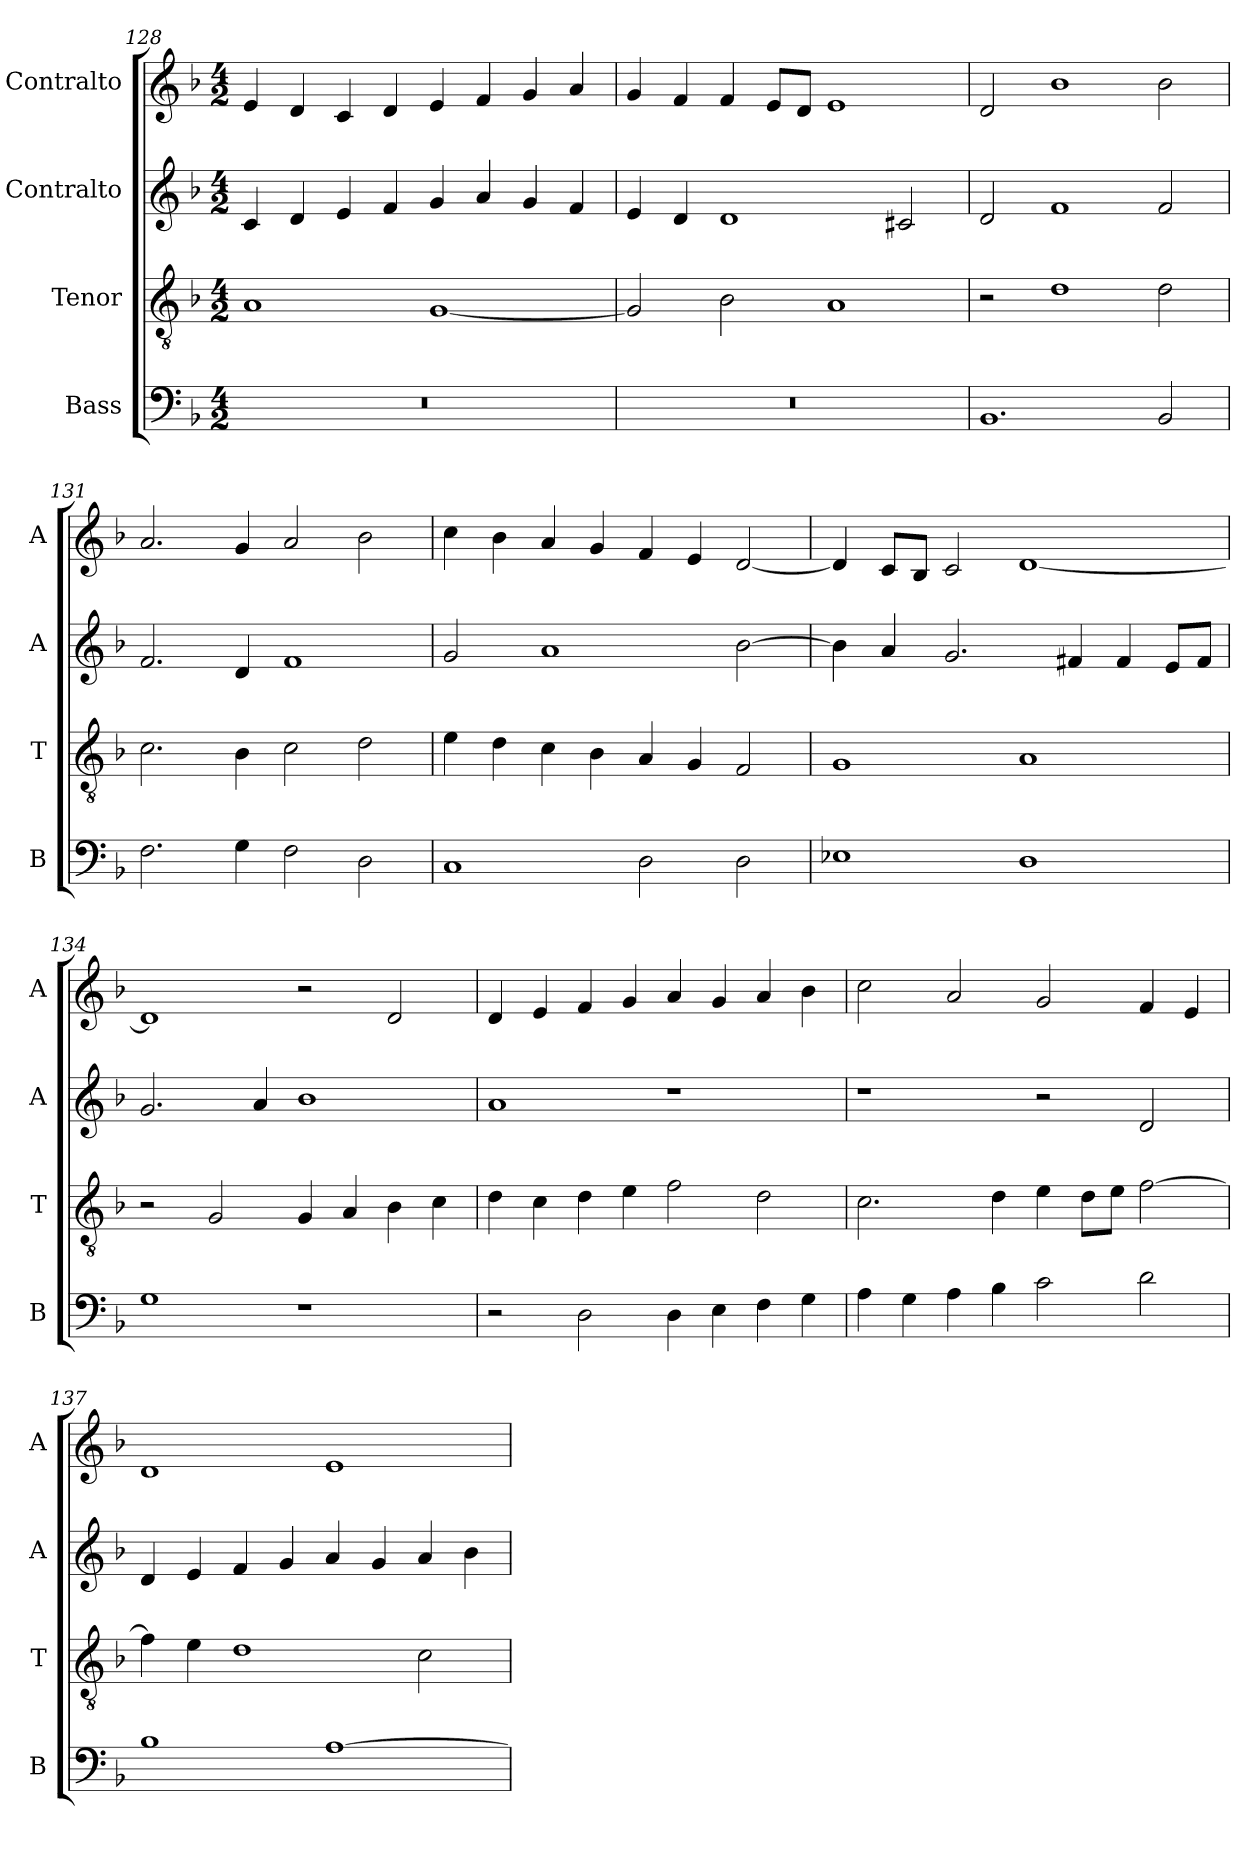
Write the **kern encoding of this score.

**kern	**kern	**kern	**kern
*part4	*part3	*part2	*part1
*staff4	*staff3	*staff2	*staff1
*I"Bass	*I"Tenor	*I"Contralto	*I"Contralto
*I'B	*I'T	*I'A	*I'A
*clefF4	*clefGv2	*clefG2	*clefG2
*k[b-]	*k[b-]	*k[b-]	*k[b-]
*G:dor	*G:dor	*G:dor	*G:dor
*M4/2	*M4/2	*M4/2	*M4/2
=128	=128	=128	=128
0r	1A	4c	4e
.	.	4d	4d
.	.	4e	4c
.	.	4f	4d
.	[1G	4g	4e
.	.	4a	4f
.	.	4g	4g
.	.	4f	4a
=129	=129	=129	=129
0r	2G]	4e	4g
.	.	4d	4f
.	2B-	1d	4f
.	.	.	8e/L
.	.	.	8d/J
.	1A	.	1e
.	.	2c#X	.
=130	=130	=130	=130
1.BB-	2r	2d	2d
.	1d	1f	1b-
2BB-	2d	2f	2b-
=131	=131	=131	=131
2.F	2.c	2.f	2.a
4G	4B-	4d	4g
2F	2c	1f	2a
2D	2d	.	2b-
=132	=132	=132	=132
1C	4e	2g	4cc
.	4d	.	4b-
.	4c	1a	4a
.	4B-	.	4g
2D	4A	.	4f
.	4G	.	4e
2D	2F	[2b-	[2d
=133	=133	=133	=133
1E-X	1G	4b-]	4d]
.	.	4a	8c/L
.	.	.	8B-/J
.	.	2.g	2c
1D	1A	.	[1d
.	.	4f#X	.
.	.	4f#	.
.	.	8e/L	.
.	.	8f#/J	.
=134	=134	=134	=134
1G	2r	2.g	1d]
.	2G	.	.
.	.	4a	.
1r	4G	1b-	2r
.	4A	.	.
.	4B-	.	2d
.	4c	.	.
=135	=135	=135	=135
2r	4d	1a	4d
.	4c	.	4e
2D	4d	.	4f
.	4e	.	4g
4D	2f	1r	4a
4E	.	.	4g
4F	2d	.	4a
4G	.	.	4b-
=136	=136	=136	=136
4A	2.c	1r	2cc
4G	.	.	.
4A	.	.	2a
4B-	4d	.	.
2c	4e	2r	2g
.	8d\L	.	.
.	8e\J	.	.
2d	[2f	2d	4f
.	.	.	4e
=137	=137	=137	=137
1B-	4f]	4d	1d
.	4e	4e	.
.	1d	4f	.
.	.	4g	.
[1A	.	4a	1e
.	.	4g	.
.	2c	4a	.
.	.	4b-	.
=	=	=	=
*-	*-	*-	*-
